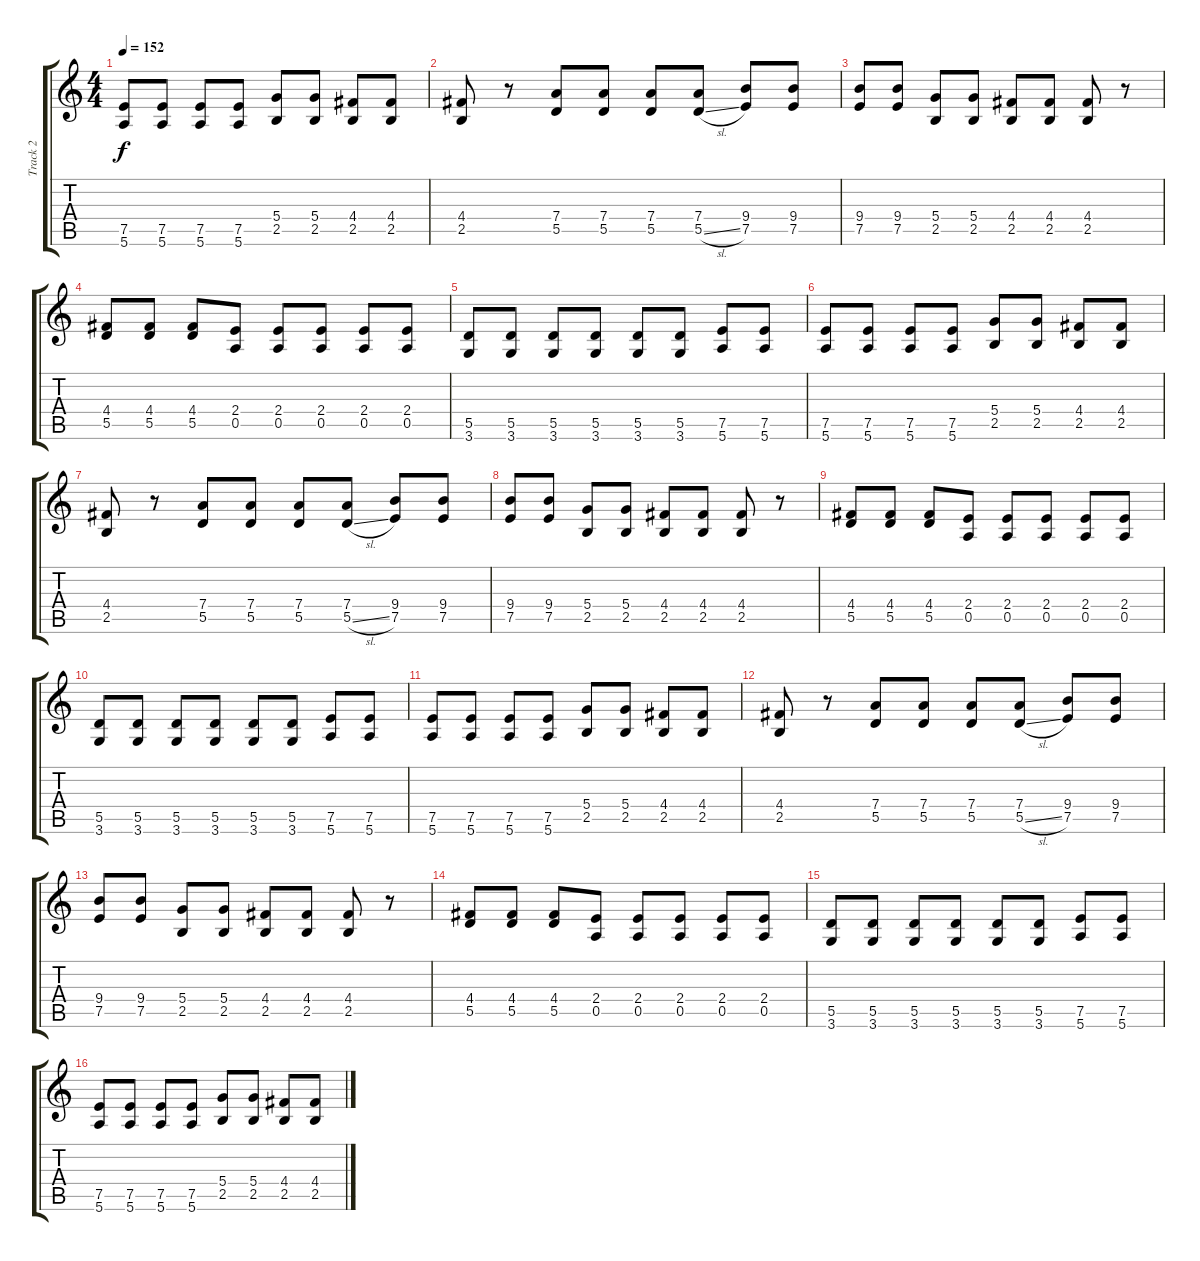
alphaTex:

\track ("Track 2" "Track 2") {instrument distortionguitar}
\staff {score tabs}
\tuning (E4 B3 G3 D3 A2 E2) {hide}
\ts (4 4)
\tempo 152
\clef g2
\ks c
(7.5 5.6).8{dy f} (7.5 5.6).8 (7.5 5.6).8 (7.5 5.6).8 (5.4 2.5).8 (5.4 2.5).8 (4.4 2.5).8 (4.4 2.5).8 |
(4.4 2.5).8 r.8 (7.4 5.5).8 (7.4 5.5).8 (7.4 5.5).8 (7.4 5.5{sl}).8 (9.4 7.5).8 (9.4 7.5).8 |
(9.4 7.5).8 (9.4 7.5).8 (5.4 2.5).8 (5.4 2.5).8 (4.4 2.5).8 (4.4 2.5).8 (4.4 2.5).8 r.8 |
(4.4 5.5).8 (4.4 5.5).8 (4.4 5.5).8 (2.4 0.5).8 (2.4 0.5).8 (2.4 0.5).8 (2.4 0.5).8 (2.4 0.5).8 |
(5.5 3.6).8 (5.5 3.6).8 (5.5 3.6).8 (5.5 3.6).8 (5.5 3.6).8 (5.5 3.6).8 (7.5 5.6).8 (7.5 5.6).8 |
(7.5 5.6).8 (7.5 5.6).8 (7.5 5.6).8 (7.5 5.6).8 (5.4 2.5).8 (5.4 2.5).8 (4.4 2.5).8 (4.4 2.5).8 |
(4.4 2.5).8 r.8 (7.4 5.5).8 (7.4 5.5).8 (7.4 5.5).8 (7.4 5.5{sl}).8 (9.4 7.5).8 (9.4 7.5).8 |
(9.4 7.5).8 (9.4 7.5).8 (5.4 2.5).8 (5.4 2.5).8 (4.4 2.5).8 (4.4 2.5).8 (4.4 2.5).8 r.8 |
(4.4 5.5).8 (4.4 5.5).8 (4.4 5.5).8 (2.4 0.5).8 (2.4 0.5).8 (2.4 0.5).8 (2.4 0.5).8 (2.4 0.5).8 |
(5.5 3.6).8 (5.5 3.6).8 (5.5 3.6).8 (5.5 3.6).8 (5.5 3.6).8 (5.5 3.6).8 (7.5 5.6).8 (7.5 5.6).8 |
(7.5 5.6).8 (7.5 5.6).8 (7.5 5.6).8 (7.5 5.6).8 (5.4 2.5).8 (5.4 2.5).8 (4.4 2.5).8 (4.4 2.5).8 |
(4.4 2.5).8 r.8 (7.4 5.5).8 (7.4 5.5).8 (7.4 5.5).8 (7.4 5.5{sl}).8 (9.4 7.5).8 (9.4 7.5).8 |
(9.4 7.5).8 (9.4 7.5).8 (5.4 2.5).8 (5.4 2.5).8 (4.4 2.5).8 (4.4 2.5).8 (4.4 2.5).8 r.8 |
(4.4 5.5).8 (4.4 5.5).8 (4.4 5.5).8 (2.4 0.5).8 (2.4 0.5).8 (2.4 0.5).8 (2.4 0.5).8 (2.4 0.5).8 |
(5.5 3.6).8 (5.5 3.6).8 (5.5 3.6).8 (5.5 3.6).8 (5.5 3.6).8 (5.5 3.6).8 (7.5 5.6).8 (7.5 5.6).8 |
(7.5 5.6).8 (7.5 5.6).8 (7.5 5.6).8 (7.5 5.6).8 (5.4 2.5).8 (5.4 2.5).8 (4.4 2.5).8 (4.4 2.5).8
